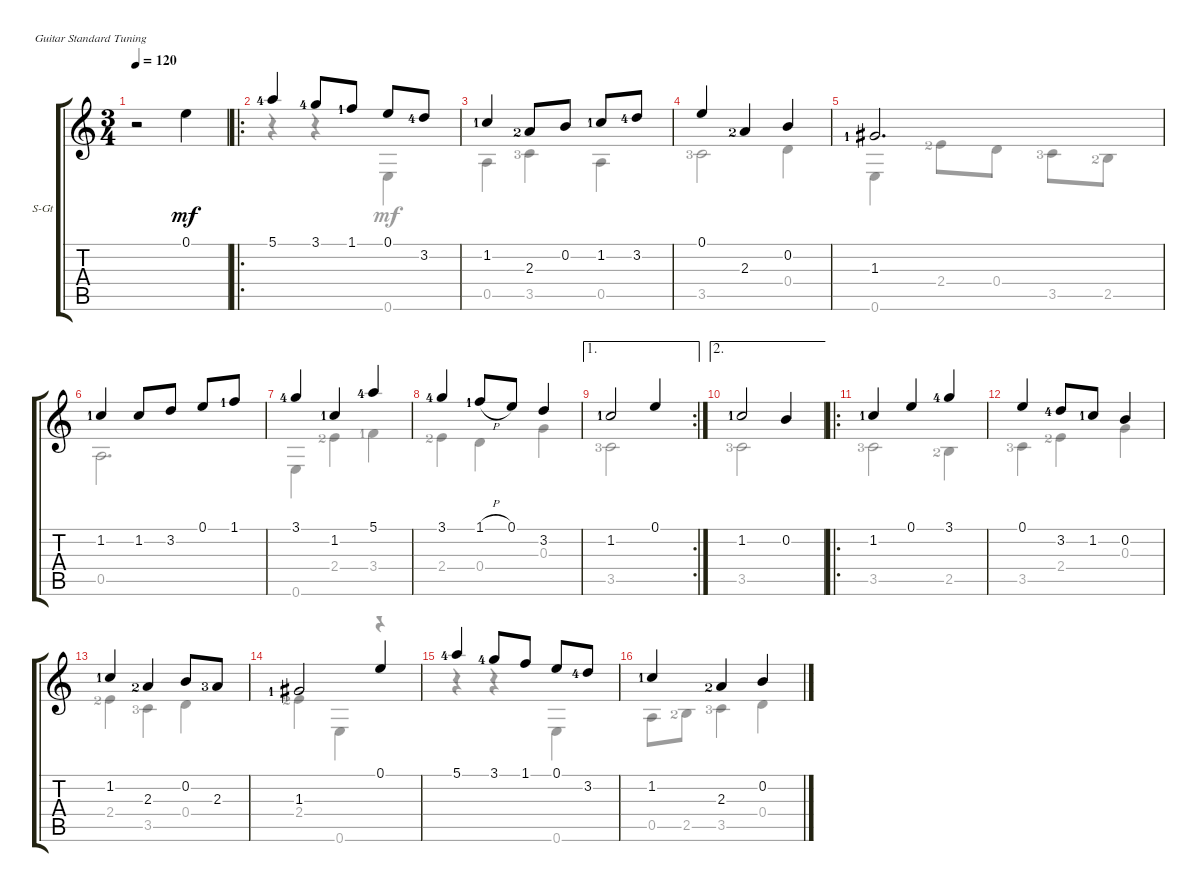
\defaultSystemsLayout 4
\bracketExtendMode groupsimilarinstruments
\firstSystemTrackNameOrientation horizontal
\otherSystemsTrackNameOrientation horizontal
\track ("Steel Guitar" "S-Gt") {instrument acousticguitarsteel}
\staff {score tabs}
\tuning (E4 B3 G3 D3 A2 E2)
\voice
\ts (3 4)
\tempo 120
\clef g2
\ks c
r.2{dy mf instrument acousticguitarsteel} 0.1.4 |
\ro
5.1{lf 5}.4 3.1{lf 5}.8 1.1{lf 2}.8 0.1.8 3.2{lf 5}.8 |
1.2{lf 2}.4 2.3{lf 3}.8 0.2.8 1.2{lf 2}.8 3.2{lf 5}.8 |
0.1.4 2.3{lf 3}.4 0.2.4 |
1.3{lf 2}.2{d} |
1.2{lf 2}.4 1.2.8 3.2.8 0.1.8 1.1{lf 2}.8 |
3.1{lf 5}.4 1.2{lf 2}.4 5.1{lf 5}.4 |
3.1{lf 5}.4 1.1{h lf 2}.8 0.1.8 3.2.4 |
\ae 1
\rc 2
1.2{lf 2}.2 0.1.4 |
\ae 2
1.2{lf 2}.2 0.2.4 |
\ro
1.2{lf 2}.4 0.1.4 3.1{lf 5}.4 |
0.1.4 3.2{lf 5}.8 1.2{lf 2}.8 0.2.4 |
1.2{lf 2}.4 2.3{lf 3}.4 0.2.8 2.3{lf 4}.8 |
1.3{lf 2}.2 0.1.4 |
5.1{lf 5}.4 3.1{lf 5}.8 1.1.8 0.1.8 3.2{lf 5}.8 |
1.2{lf 2}.4 2.3{lf 3}.4 0.2.4
\voice
\clef g2
\ottava regular
\simile none
\ks c
|
r.4 r.4 0.6.4 |
0.5.4 3.5{lf 4}.4 0.5.4 |
3.5{lf 4}.2 0.4.4 |
0.6.4 2.4{lf 3}.8 0.4.8 3.5{lf 4}.8 2.5{lf 3}.8 |
0.5.2{d} |
0.6.4 2.4{lf 3}.4 3.4{lf 2}.4 |
2.4{lf 3}.4 0.4.4 0.3.4 |
3.5{lf 4}.2 |
3.5{lf 4}.2 |
3.5{lf 4}.2 2.5{lf 3}.4 |
3.5{lf 4}.4 2.4{lf 3}.4 0.3.4 |
2.4{lf 3}.4 3.5{lf 4}.4 0.4.4 |
2.4{lf 3}.4 0.6.4 r.4 |
r.4 r.4 0.6.4 |
0.5.8 2.5{lf 3}.8 3.5{lf 4}.4 0.4.4
